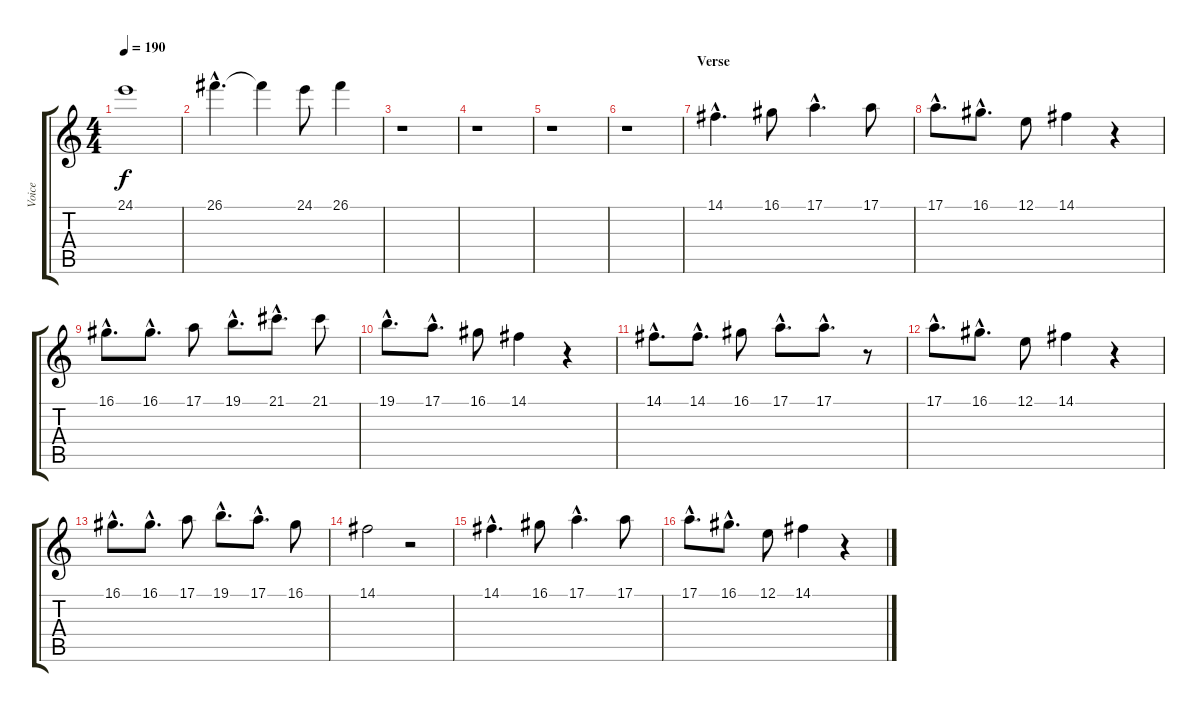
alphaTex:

\track ("Voice" "Voice") {instrument lead6voice}
\staff {score tabs}
\tuning (E4 B3 G3 D3 A2 E2) {hide}
\ts (4 4)
\tempo 190
\clef g2
\ks c
24.1.1{dy f} |
26.1{hac}.4{d} 26.1{t}.4 24.1.8 26.1.4 |
r.1 |
r.1 |
r.1 |
r.1 |
\section ("" "Verse")
14.1{hac}.4{d} 16.1.8 17.1{hac}.4{d} 17.1.8 |
17.1{hac}.8{d} 16.1{hac}.8{d} 12.1.8 14.1.4 r.4 |
16.1{hac}.8{d} 16.1{hac}.8{d} 17.1.8 19.1{hac}.8{d} 21.1{hac}.8{d} 21.1.8 |
19.1{hac}.8{d} 17.1{hac}.8{d} 16.1.8 14.1.4 r.4 |
14.1{hac}.8{d} 14.1{hac}.8{d} 16.1.8 17.1{hac}.8{d} 17.1{hac}.8{d} r.8 |
17.1{hac}.8{d} 16.1{hac}.8{d} 12.1.8 14.1.4 r.4 |
16.1{hac}.8{d} 16.1{hac}.8{d} 17.1.8 19.1{hac}.8{d} 17.1{hac}.8{d} 16.1.8 |
14.1.2 r.2 |
14.1{hac}.4{d} 16.1.8 17.1{hac}.4{d} 17.1.8 |
17.1{hac}.8{d} 16.1{hac}.8{d} 12.1.8 14.1.4 r.4
